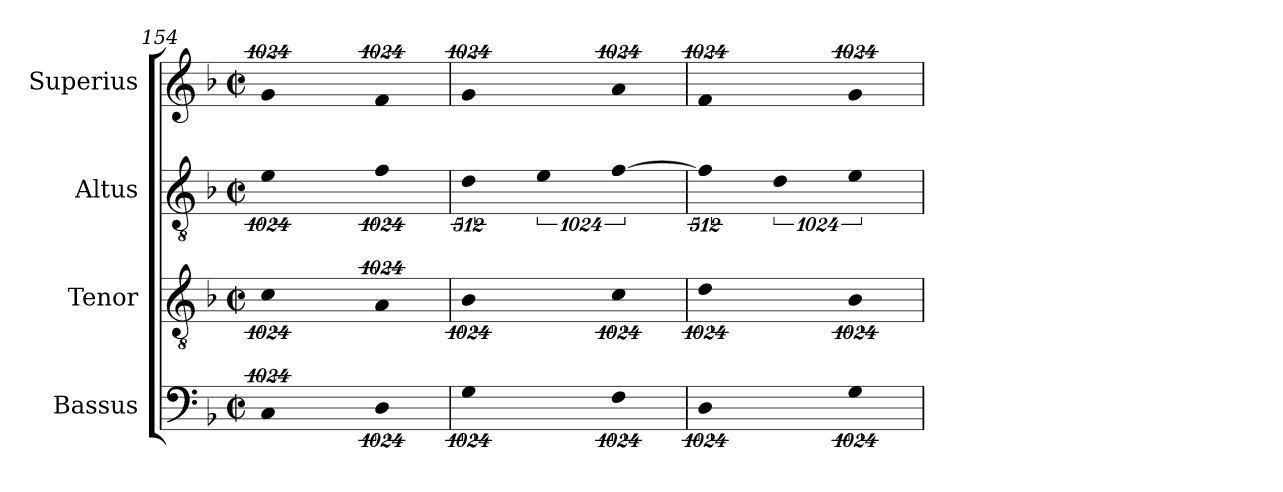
**kern	**kern	**kern	**kern
*part4	*part3	*part2	*part1
*staff4	*staff3	*staff2	*staff1
*I"Bassus	*I"Tenor	*I"Altus	*I"Superius
*I'B.	*I'T.	*I'A.	*I'S.
*clefF4	*clefGv2	*clefGv2	*clefG2
*	*ITrd7c12	*ITrd7c12	*
*k[b-]	*k[b-]	*k[b-]	*k[b-]
*F:	*F:	*F:	*F:
*M2/2	*M2/2	*M2/2	*M2/2
*met(c|)	*met(c|)	*met(c|)	*met(c|)
=154	=154	=154	=154
!LO:N:vis=0	!LO:N:vis=0	!LO:N:vis=0	!LO:N:vis=0
1024%1365Ci	1024%1365Ci	1024%1365Ei	1024%1365gi
!LO:N:vis=1	!LO:N:vis=1	!LO:N:vis=1	!LO:N:vis=1
1024%683Di	1024%683AAi	1024%683Fi	1024%683fi
=155	=155	=155	=155
!LO:N:vis=0	!LO:N:vis=0	!LO:N:vis=1	!LO:N:vis=0
1024%1365Gi	1024%1365BB-i	512%341Di	1024%1365gi
!	!	!LO:N:vis=1	!
.	.	1024%683Ei	.
!LO:N:vis=1	!LO:N:vis=1	!LO:N:vis=1	!LO:N:vis=1
1024%683Fi	1024%683Ci	[>1024%683Fi	1024%683ai
=156	=156	=156	=156
!LO:N:vis=0	!LO:N:vis=0	!LO:N:vis=1	!LO:N:vis=0
1024%1365Di	1024%1365Di	512%341Fi]	1024%1365fi
!	!	!LO:N:vis=1	!
.	.	1024%683Di	.
!LO:N:vis=1	!LO:N:vis=1	!LO:N:vis=1	!LO:N:vis=1
1024%683Gi	1024%683BB-i	1024%683Ei	1024%683gi
=	=	=	=
*-	*-	*-	*-
